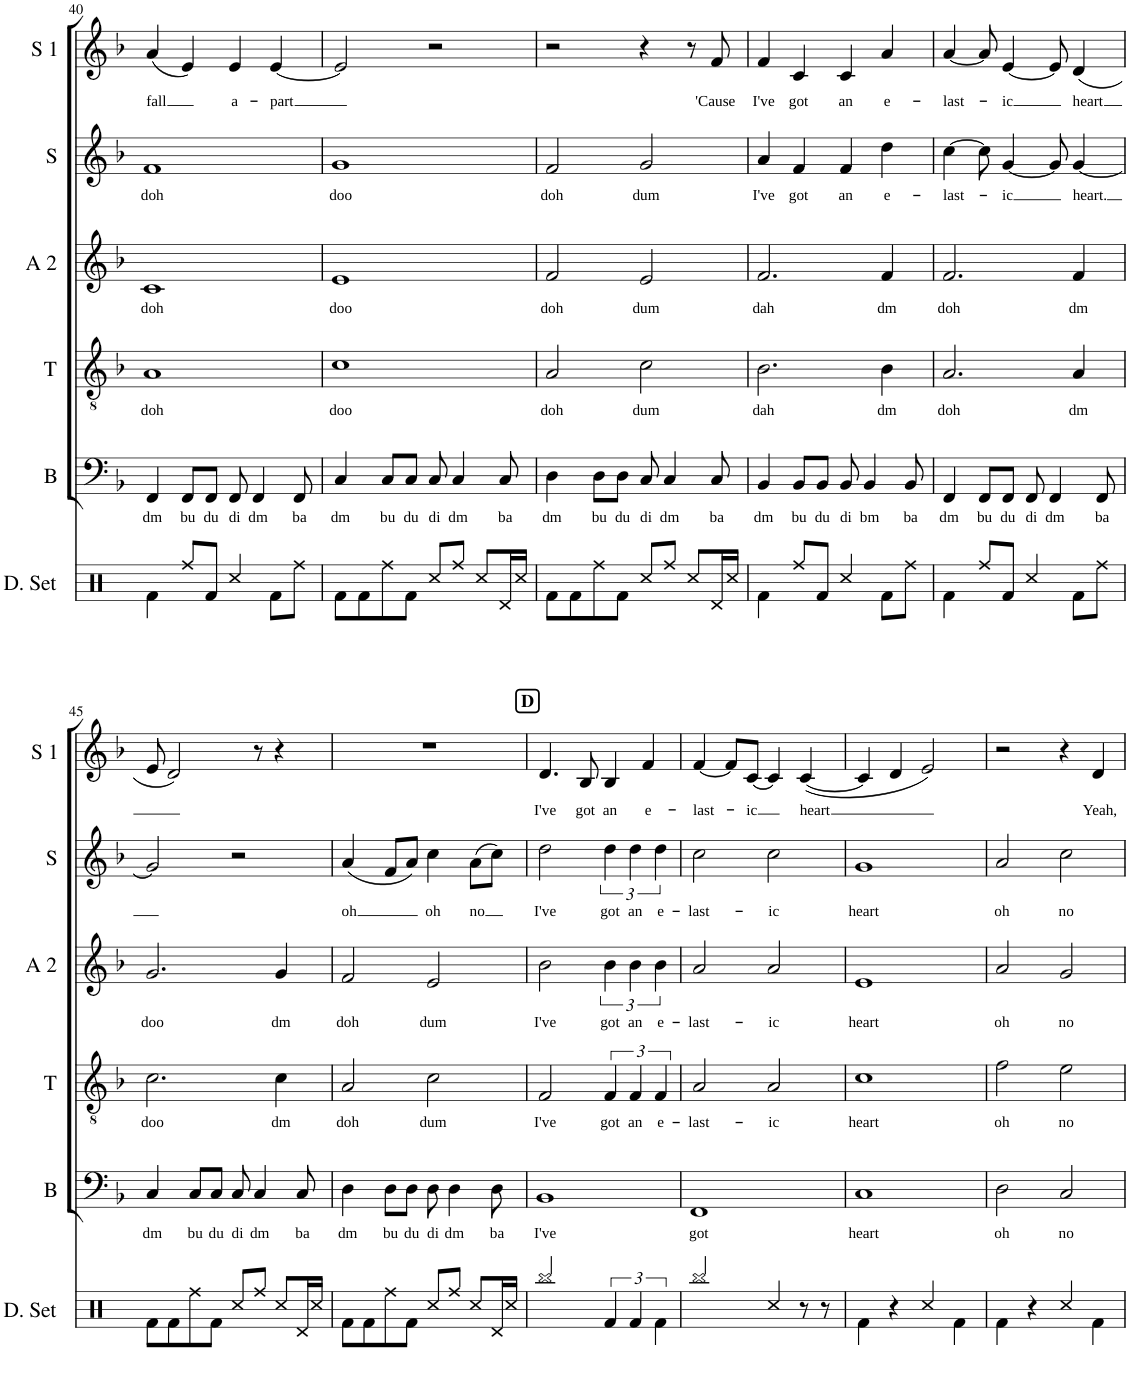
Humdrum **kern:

**kern	**kern	**text	**kern	**text	**kern	**text	**kern	**text	**kern	**text
*part6	*part5	*part5	*part4	*part4	*part3	*part3	*part2	*part2	*part1	*part1
*staff6	*staff5	*staff5	*staff4	*staff4	*staff3	*staff3	*staff2	*staff2	*staff1	*staff1
*I"Drumset	*I"Bass	*	*I"Tenor	*	*I"Alto 2	*	*I"Soprano	*	*I"Solo 1	*
*I'D. Set	*I'B	*	*I'T	*	*I'A 2	*	*I'S	*	*I'S 1	*
!!LO:PB:g=z
*clefX	*clefF4	*	*clefGv2	*	*clefG2	*	*clefG2	*	*clefG2	*
*k[]	*k[b-]	*	*k[b-]	*	*k[b-]	*	*k[b-]	*	*k[b-]	*
*	*F:	*	*F:	*	*F:	*	*F:	*	*F:	*
*M4/4	*M4/4	*	*M4/4	*	*M4/4	*	*M4/4	*	*M4/4	*
=40	=40	=40	=40	=40	=40	=40	=40	=40	=40	=40
!	!	!LO:LY:b	!	!LO:LY:b	!	!LO:LY:b	!	!LO:LY:b	!	!LO:LY:b
4Rf\	4FF/	dm	1A	doh	1c	doh	1f	doh	(<4a/	fall
!	!	!LO:LY:b	!	!	!	!	!	!	!	!
8Rff/L	8FF/L	bu	.	.	.	.	.	.	4e/)	.
!	!	!LO:LY:b	!	!	!	!	!	!	!	!
8Rf/J	8FF/J	du	.	.	.	.	.	.	.	.
!	!	!LO:LY:b	!	!	!	!	!	!	!	!LO:LY:b
4Rcc/	8FF/	di	.	.	.	.	.	.	4e/	a-
!	!	!LO:LY:b	!	!	!	!	!	!	!	!
.	4FF/	dm	.	.	.	.	.	.	.	.
!	!	!	!	!	!	!	!	!	!	!LO:LY:b
8Rf\L	.	.	.	.	.	.	.	.	[4e/	-part
!	!	!LO:LY:b	!	!	!	!	!	!	!	!
8Rff\J	8FF/	ba	.	.	.	.	.	.	.	.
=41	=41	=41	=41	=41	=41	=41	=41	=41	=41	=41
!	!	!LO:LY:b	!	!LO:LY:b	!	!LO:LY:b	!	!LO:LY:b	!	!
8Rf\L	4C/	dm	1c	doo	1e	doo	1g	doo	2e/]	.
8Rf\	.	.	.	.	.	.	.	.	.	.
!	!	!LO:LY:b	!	!	!	!	!	!	!	!
8Rff\	8C/L	bu	.	.	.	.	.	.	.	.
!	!	!LO:LY:b	!	!	!	!	!	!	!	!
8Rf\J	8C/J	du	.	.	.	.	.	.	.	.
!	!	!LO:LY:b	!	!	!	!	!	!	!	!
8Rcc/L	8C/	di	.	.	.	.	.	.	2r	.
!	!	!LO:LY:b	!	!	!	!	!	!	!	!
8Rff/J	4C/	dm	.	.	.	.	.	.	.	.
8Rcc/L	.	.	.	.	.	.	.	.	.	.
!	!	!LO:LY:b	!	!	!	!	!	!	!	!
16Rd/L	8C/	ba	.	.	.	.	.	.	.	.
16Rcc/JJ	.	.	.	.	.	.	.	.	.	.
=42	=42	=42	=42	=42	=42	=42	=42	=42	=42	=42
!	!	!LO:LY:b	!	!LO:LY:b	!	!LO:LY:b	!	!LO:LY:b	!	!
8Rf\L	4D\	dm	2A/	doh	2f/	doh	2f/	doh	2r	.
8Rf\	.	.	.	.	.	.	.	.	.	.
!	!	!LO:LY:b	!	!	!	!	!	!	!	!
8Rff\	8D\L	bu	.	.	.	.	.	.	.	.
!	!	!LO:LY:b	!	!	!	!	!	!	!	!
8Rf\J	8D\J	du	.	.	.	.	.	.	.	.
!	!	!LO:LY:b	!	!LO:LY:b	!	!LO:LY:b	!	!LO:LY:b	!	!
8Rcc/L	8C/	di	2c\	dum	2e/	dum	2g/	dum	4r	.
!	!	!LO:LY:b	!	!	!	!	!	!	!	!
8Rff/J	4C/	dm	.	.	.	.	.	.	.	.
8Rcc/L	.	.	.	.	.	.	.	.	8r	.
!	!	!LO:LY:b	!	!	!	!	!	!	!	!LO:LY:b
16Rd/L	8C/	ba	.	.	.	.	.	.	8f/	'Cause
16Rcc/JJ	.	.	.	.	.	.	.	.	.	.
=43	=43	=43	=43	=43	=43	=43	=43	=43	=43	=43
!	!	!LO:LY:b	!	!LO:LY:b	!	!LO:LY:b	!	!LO:LY:b	!	!LO:LY:b
4Rf\	4BB-/	dm	2.B-\	dah	2.f/	dah	4a/	I've	4f/	I've
!	!	!LO:LY:b	!	!	!	!	!	!LO:LY:b	!	!LO:LY:b
8Rff/L	8BB-/L	bu	.	.	.	.	4f/	got	4c/	got
!	!	!LO:LY:b	!	!	!	!	!	!	!	!
8Rf/J	8BB-/J	du	.	.	.	.	.	.	.	.
!	!	!LO:LY:b	!	!	!	!	!	!LO:LY:b	!	!LO:LY:b
4Rcc/	8BB-/	di	.	.	.	.	4f/	an	4c/	an
!	!	!LO:LY:b	!	!	!	!	!	!	!	!
.	4BB-/	bm	.	.	.	.	.	.	.	.
!	!	!	!	!LO:LY:b	!	!LO:LY:b	!	!LO:LY:b	!	!LO:LY:b
8Rf\L	.	.	4B-\	dm	4f/	dm	4dd\	e-	4a/	e-
!	!	!LO:LY:b	!	!	!	!	!	!	!	!
8Rff\J	8BB-/	ba	.	.	.	.	.	.	.	.
=44	=44	=44	=44	=44	=44	=44	=44	=44	=44	=44
!	!	!LO:LY:b	!	!LO:LY:b	!	!LO:LY:b	!	!LO:LY:b	!	!LO:LY:b
4Rf\	4FF/	dm	2.A/	doh	2.f/	doh	[4cc\	-last-	[4a/	-last-
!	!	!LO:LY:b	!	!	!	!	!	!	!	!
8Rff/L	8FF/L	bu	.	.	.	.	8cc\]	.	8a/]	.
!	!	!LO:LY:b	!	!	!	!	!	!LO:LY:b	!	!LO:LY:b
8Rf/J	8FF/J	du	.	.	.	.	[4g/	-ic	[4e/	-ic
!	!	!LO:LY:b	!	!	!	!	!	!	!	!
4Rcc/	8FF/	di	.	.	.	.	.	.	.	.
!	!	!LO:LY:b	!	!	!	!	!	!	!	!
.	4FF/	dm	.	.	.	.	8g/]	.	8e/]	.
!	!	!	!	!LO:LY:b	!	!LO:LY:b	!	!LO:LY:b	!	!LO:LY:b
8Rf\L	.	.	4A/	dm	4f/	dm	[4g/	heart.	(<4d/	heart
!	!	!LO:LY:b	!	!	!	!	!	!	!	!
8Rff\J	8FF/	ba	.	.	.	.	.	.	.	.
!!LO:LB:g=z
=45	=45	=45	=45	=45	=45	=45	=45	=45	=45	=45
!	!	!LO:LY:b	!	!LO:LY:b	!	!LO:LY:b	!	!	!	!
8Rf\L	4C/	dm	2.c\	doo	2.g/	doo	2g/]	.	8e/	.
8Rf\	.	.	.	.	.	.	.	.	2d/)	.
!	!	!LO:LY:b	!	!	!	!	!	!	!	!
8Rff\	8C/L	bu	.	.	.	.	.	.	.	.
!	!	!LO:LY:b	!	!	!	!	!	!	!	!
8Rf\J	8C/J	du	.	.	.	.	.	.	.	.
!	!	!LO:LY:b	!	!	!	!	!	!	!	!
8Rcc/L	8C/	di	.	.	.	.	2r	.	.	.
!	!	!LO:LY:b	!	!	!	!	!	!	!	!
8Rff/J	4C/	dm	.	.	.	.	.	.	8r	.
!	!	!	!	!LO:LY:b	!	!LO:LY:b	!	!	!	!
8Rcc/L	.	.	4c\	dm	4g/	dm	.	.	4r	.
!	!	!LO:LY:b	!	!	!	!	!	!	!	!
16Rd/L	8C/	ba	.	.	.	.	.	.	.	.
16Rcc/JJ	.	.	.	.	.	.	.	.	.	.
=46	=46	=46	=46	=46	=46	=46	=46	=46	=46	=46
!	!	!LO:LY:b	!	!LO:LY:b	!	!LO:LY:b	!	!LO:LY:b	!	!
8Rf\L	4D\	dm	2A/	doh	2f/	doh	(<4a/	oh	1r	.
8Rf\	.	.	.	.	.	.	.	.	.	.
!	!	!LO:LY:b	!	!	!	!	!	!	!	!
8Rff\	8D\L	bu	.	.	.	.	8f/L	.	.	.
!	!	!LO:LY:b	!	!	!	!	!	!	!	!
8Rf\J	8D\J	du	.	.	.	.	8a/J)	.	.	.
!	!	!LO:LY:b	!	!LO:LY:b	!	!LO:LY:b	!	!LO:LY:b	!	!
8Rcc/L	8D\	di	2c\	dum	2e/	dum	4cc\	oh	.	.
!	!	!LO:LY:b	!	!	!	!	!	!	!	!
8Rff/J	4D\	dm	.	.	.	.	.	.	.	.
!	!	!	!	!	!	!	!	!LO:LY:b	!	!
8Rcc/L	.	.	.	.	.	.	(>8a\L	no	.	.
!	!	!LO:LY:b	!	!	!	!	!	!	!	!
16Rd/L	8D\	ba	.	.	.	.	8cc\J)	.	.	.
16Rcc/JJ	.	.	.	.	.	.	.	.	.	.
!!LO:REH:place=s1:a:B:cj:t=D
=47	=47	=47	=47	=47	=47	=47	=47	=47	=47	=47
!	!	!LO:LY:b	!	!LO:LY:b	!	!LO:LY:b	!	!LO:LY:b	!	!LO:LY:b
2Rbb/	1BB-	I've	2F/	I've	2b-\	I've	2dd\	I've	4.d/	I've
!	!	!	!	!	!	!	!	!	!	!LO:LY:b
.	.	.	.	.	.	.	.	.	8B-/	got
!	!	!	!	!LO:LY:b	!	!LO:LY:b	!	!LO:LY:b	!	!LO:LY:b
6Rf/	.	.	6F/	got	6b-\	got	6dd\	got	4B-/	an
!	!	!	!	!LO:LY:b	!	!LO:LY:b	!	!LO:LY:b	!	!
6Rf/	.	.	6F/	an	6b-\	an	6dd\	an	.	.
!	!	!	!	!	!	!	!	!	!	!LO:LY:b
.	.	.	.	.	.	.	.	.	4f/	e-
!	!	!	!	!LO:LY:b	!	!LO:LY:b	!	!LO:LY:b	!	!
6Rf\	.	.	6F/	e-	6b-\	e-	6dd\	e-	.	.
=48	=48	=48	=48	=48	=48	=48	=48	=48	=48	=48
!	!	!LO:LY:b	!	!LO:LY:b	!	!LO:LY:b	!	!LO:LY:b	!	!LO:LY:b
2Rbb/	1FF	got	2A/	-last-	2a/	-last-	2cc\	-last-	[4f/	-last-
.	.	.	.	.	.	.	.	.	8f/L]	.
!	!	!	!	!	!	!	!	!	!	!LO:LY:b
.	.	.	.	.	.	.	.	.	[8c/J	-ic
!	!	!	!	!LO:LY:b	!	!LO:LY:b	!	!LO:LY:b	!	!
4Rcc/	.	.	2A/	-ic	2a/	-ic	2cc\	-ic	4c/]	.
!	!	!	!	!	!	!	!	!	!	!LO:LY:b
8r	.	.	.	.	.	.	.	.	(<[4c/	heart
8r	.	.	.	.	.	.	.	.	.	.
=49	=49	=49	=49	=49	=49	=49	=49	=49	=49	=49
!	!	!LO:LY:b	!	!LO:LY:b	!	!LO:LY:b	!	!LO:LY:b	!	!
4Rf\	1C	heart	1c	heart	1e	heart	1g	heart	4c/]	.
4r	.	.	.	.	.	.	.	.	4d/	.
4Rcc/	.	.	.	.	.	.	.	.	2e/)	.
4Rf\	.	.	.	.	.	.	.	.	.	.
=50	=50	=50	=50	=50	=50	=50	=50	=50	=50	=50
!	!	!LO:LY:b	!	!LO:LY:b	!	!LO:LY:b	!	!LO:LY:b	!	!
4Rf\	2D\	oh	2f\	oh	2a/	oh	2a/	oh	2r	.
4r	.	.	.	.	.	.	.	.	.	.
!	!	!LO:LY:b	!	!LO:LY:b	!	!LO:LY:b	!	!LO:LY:b	!	!
4Rcc/	2C/	no	2e\	no	2g/	no	2cc\	no	4r	.
!	!	!	!	!	!	!	!	!	!	!LO:LY:b
4Rf\	.	.	.	.	.	.	.	.	4d/	Yeah,
=	=	=	=	=	=	=	=	=	=	=
*-	*-	*-	*-	*-	*-	*-	*-	*-	*-	*-
